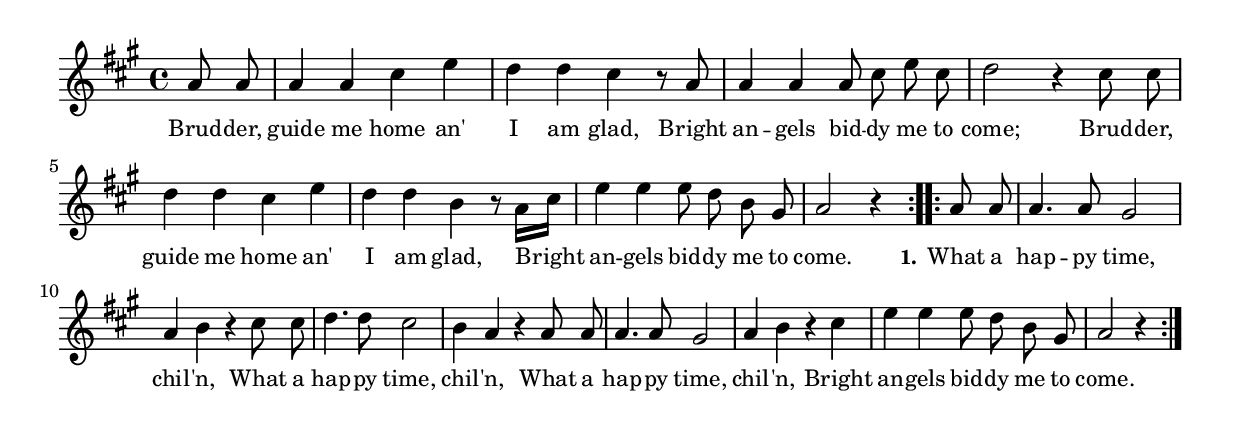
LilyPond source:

% 107.ly - Score sheet for "Brother, Guide Me Home"
% Copyright (C) 2007  Marcus Brinkmann <marcus@gnu.org>
%
% This score sheet is free software; you can redistribute it and/or
% modify it under the terms of the Creative Commons Legal Code
% Attribution-ShareALike as published by Creative Commons; either
% version 2.0 of the License, or (at your option) any later version.
%
% This score sheet is distributed in the hope that it will be useful,
% but WITHOUT ANY WARRANTY; without even the implied warranty of
% MERCHANTABILITY or FITNESS FOR A PARTICULAR PURPOSE.  See the
% Creative Commons Legal Code Attribution-ShareALike for more details.
%
% You should have received a copy of the Creative Commons Legal Code
% Attribution-ShareALike along with this score sheet; if not, write to
% Creative Commons, 543 Howard Street, 5th Floor,
% San Francisco, CA 94105-3013  United States

\version "2.10.0"

%\header
%{
%  title = "Brother, Guide Me Home"
%  composer = "trad."
%}

melody =
<<
     \context Voice
    {
	\set Staff.midiInstrument = "acoustic grand"
	\override Staff.VerticalAxisGroup #'minimum-Y-extent = #'(0 . 0)
	
	\autoBeamOff

	\time 4/4
	\clef violin
	\key a \major
	{
	    \repeat volta 2
	    {
		\partial 4 a'8 a' | a'4 a' cis'' e'' | d''4 d'' cis'' r8 a' |
		a'4 a' a'8 cis''8 e'' cis'' | d''2 r4 cis''8 cis'' |
		d''4 d'' cis'' e'' | d''4 d'' b' r8 a'16[ cis''] |
		e''4 e'' e''8 d'' b' gis' | a'2 r4
	    }
	    \repeat volta 2
	    {
		a'8 a' | a'4. a'8 gis'2 | a'4 b' r cis''8 cis'' |
		d''4. d''8 cis''2 | b'4 a' r a'8 a' |
		a'4. a'8 gis'2 | a'4 b' r cis'' | e''4 e'' e''8 d'' b' gis' |
		a'2 r4
	    }
	}
    }
    \lyricsto "" \new Lyrics
    {
        \override LyricText #'font-size = #0
        \override StanzaNumber #'font-size = #-1

	Brud -- der, guide me home an' I am glad,
	Bright an -- gels bid -- dy me to come;
	Brud -- der, guide me home an' I am glad,
	Bright an -- gels bid -- dy me to come.

	\set stanza = "1."
	What a hap -- py time, chil -- 'n,
	What a hap -- py time, chil -- 'n,
	What a hap -- py time, chil -- 'n,
	Bright an -- gels bid -- dy me to come.
    }
>>


\score
{
  \new Staff { \melody }

  \layout { indent = 0.0 }
}

\score
{
  \new Staff { \unfoldRepeats \melody }

  
  \midi {
    \context {
      \Score
      tempoWholesPerMinute = #(ly:make-moment 120 4)
      }
    }


}
